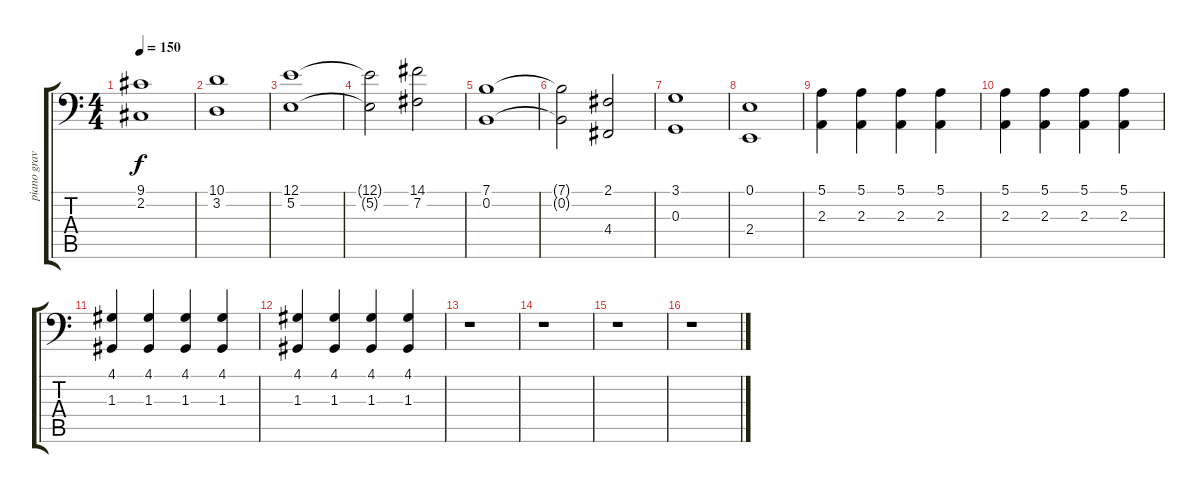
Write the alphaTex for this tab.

\track ("piano grave" "piano grav") {instrument acousticgrandpiano}
\staff {score tabs}
\tuning (E3 B2 G2 D2 A1 E1) {hide}
\ts (4 4)
\tempo 150
\clef f4
\ks c
(9.1 2.2).1{dy f} |
(10.1 3.2).1 |
(12.1 5.2).1 |
(12.1{t} 5.2{t}).2 (14.1 7.2).2 |
(7.1 0.2).1 |
(7.1{t} 0.2{t}).2 (2.1 4.4).2 |
(3.1 0.3).1 |
(0.1 2.4).1 |
(5.1 2.3).4 (5.1 2.3).4 (5.1 2.3).4 (5.1 2.3).4 |
(5.1 2.3).4 (5.1 2.3).4 (5.1 2.3).4 (5.1 2.3).4 |
(4.1 1.3).4 (4.1 1.3).4 (4.1 1.3).4 (4.1 1.3).4 |
(4.1 1.3).4 (4.1 1.3).4 (4.1 1.3).4 (4.1 1.3).4 |
r.1 |
r.1 |
r.1 |
r.1
